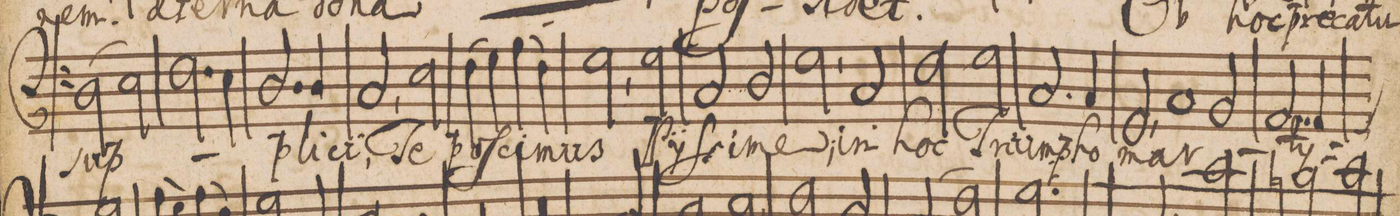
**kern	**text	**dynam
*I"Baſso.	*	*
*clefF4	*	*
*k[]	*	*
*met(C|)	*	*
*M2/2	*	*
(2D\	sup-	.
2E\)	.	.
=143	=143	=143
2.F\	.	.
4E\	.	.
=144	=144	=144
2.D/	.	.
4D/	-pli-	.
=145	=145	=145
2C/,<	-ci,	.
2E\	Te	.
=146	=146	=146
(4F\	poſ-	.
4G\)	.	.
(4A\	-ci-	.
4F\)	.	.
=147	=147	=147
2G\,<	-mus	.
2G\	Pi-	.
=148	=148	=148
2C/	-jſ-	.
2D/	-si-	.
=149	=149	=149
2G\,<	-me;	.
2C/	in	.
=150	=150	=150
2F\	hoc	.
2G\	Tri-	.
=151	=151	=151
2.C/	-um-	.
4C/	-pho	.
=152	=152	=152
2GG/,<	mar-	.
1C	.	.
=153-	=153	=153
2BB/	.	.
=154	=154	=154
2.AA/	.	.
4AA/	-ty-	.
*custos:GG	*	*
=155	=155	=155
*-	*-	*-
